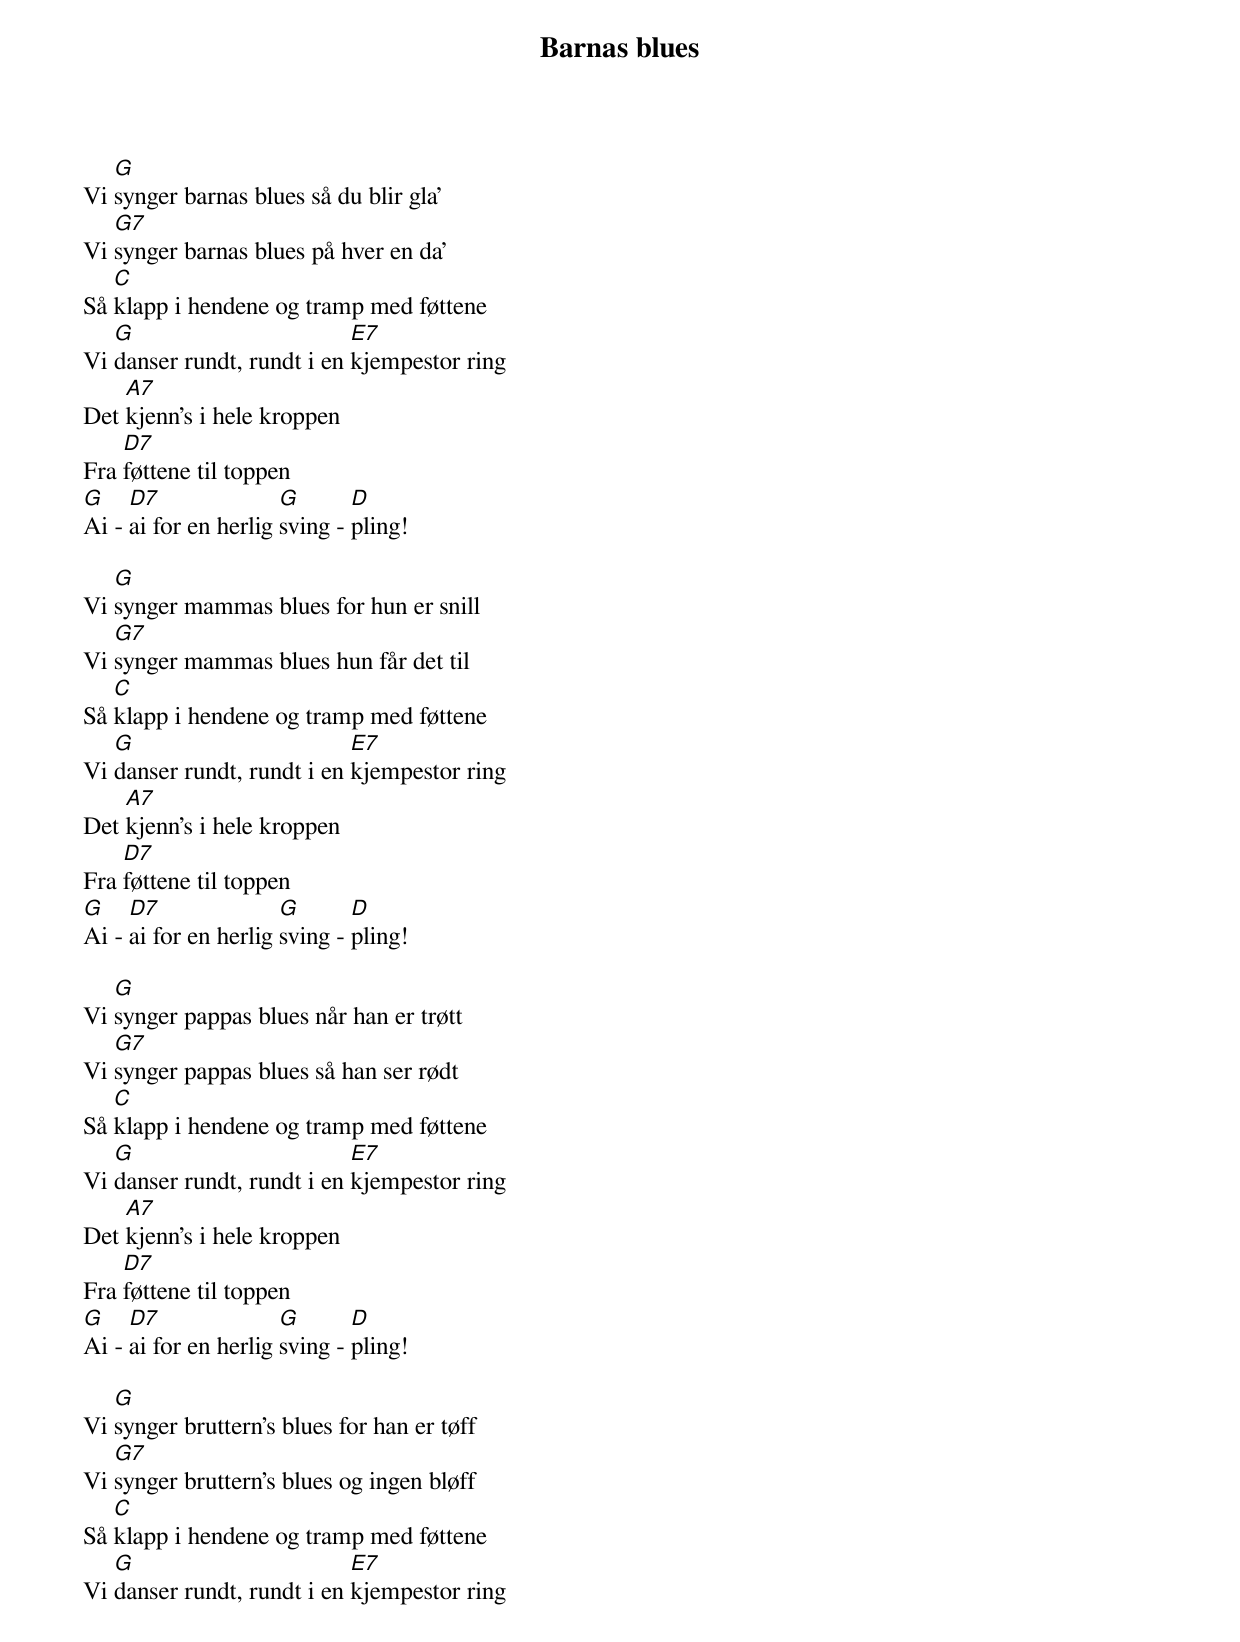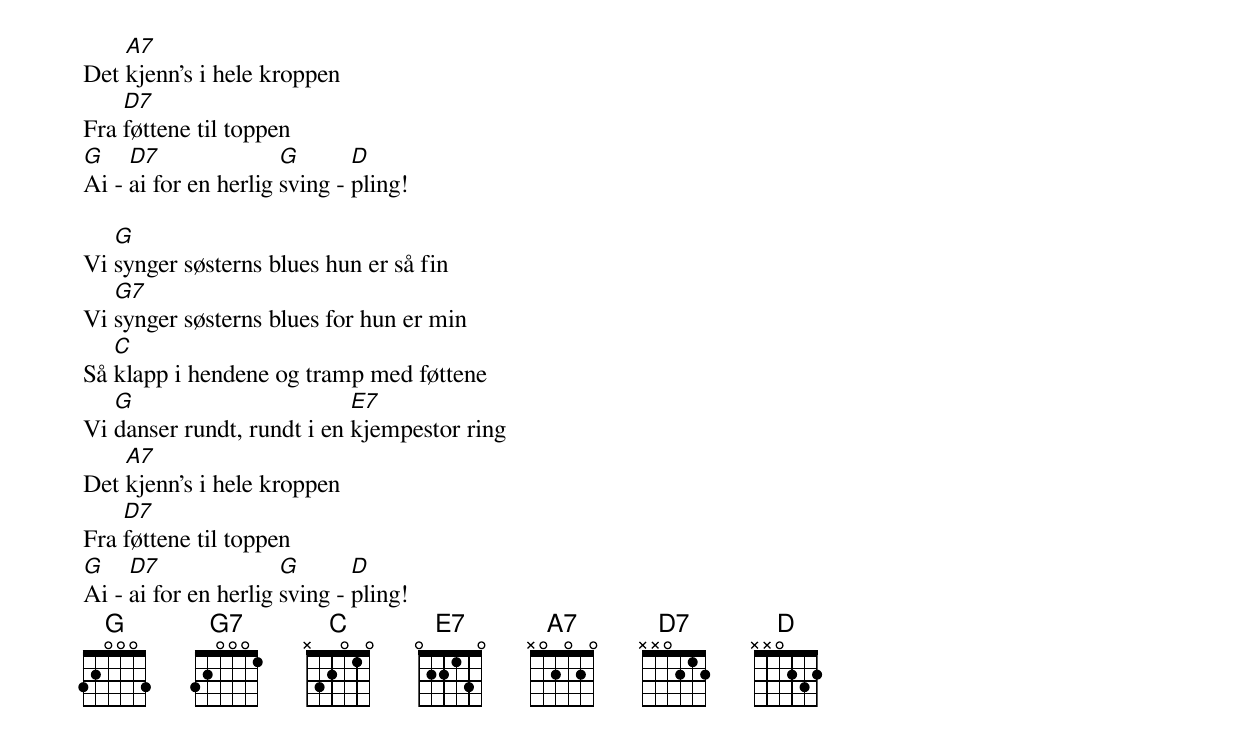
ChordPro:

{title: Barnas blues}
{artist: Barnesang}
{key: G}

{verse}
Vi [G]synger barnas blues så du blir gla'
Vi [G7]synger barnas blues på hver en da'
Så [C]klapp i hendene og tramp med føttene
Vi [G]danser rundt, rundt i en [E7]kjempestor ring
Det [A7]kjenn's i hele kroppen
Fra [D7]føttene til toppen
[G]Ai - [D7]ai for en herlig [G]sving - [D]pling!

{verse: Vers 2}
Vi [G]synger mammas blues for hun er snill
Vi [G7]synger mammas blues hun får det til
Så [C]klapp i hendene og tramp med føttene
Vi [G]danser rundt, rundt i en [E7]kjempestor ring
Det [A7]kjenn's i hele kroppen
Fra [D7]føttene til toppen
[G]Ai - [D7]ai for en herlig [G]sving - [D]pling!

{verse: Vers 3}
Vi [G]synger pappas blues når han er trøtt
Vi [G7]synger pappas blues så han ser rødt
Så [C]klapp i hendene og tramp med føttene
Vi [G]danser rundt, rundt i en [E7]kjempestor ring
Det [A7]kjenn's i hele kroppen
Fra [D7]føttene til toppen
[G]Ai - [D7]ai for en herlig [G]sving - [D]pling!

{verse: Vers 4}
Vi [G]synger bruttern's blues for han er tøff
Vi [G7]synger bruttern's blues og ingen bløff
Så [C]klapp i hendene og tramp med føttene
Vi [G]danser rundt, rundt i en [E7]kjempestor ring
Det [A7]kjenn's i hele kroppen
Fra [D7]føttene til toppen
[G]Ai - [D7]ai for en herlig [G]sving - [D]pling!

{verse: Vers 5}
Vi [G]synger søsterns blues hun er så fin
Vi [G7]synger søsterns blues for hun er min
Så [C]klapp i hendene og tramp med føttene
Vi [G]danser rundt, rundt i en [E7]kjempestor ring
Det [A7]kjenn's i hele kroppen
Fra [D7]føttene til toppen
[G]Ai - [D7]ai for en herlig [G]sving - [D]pling!
